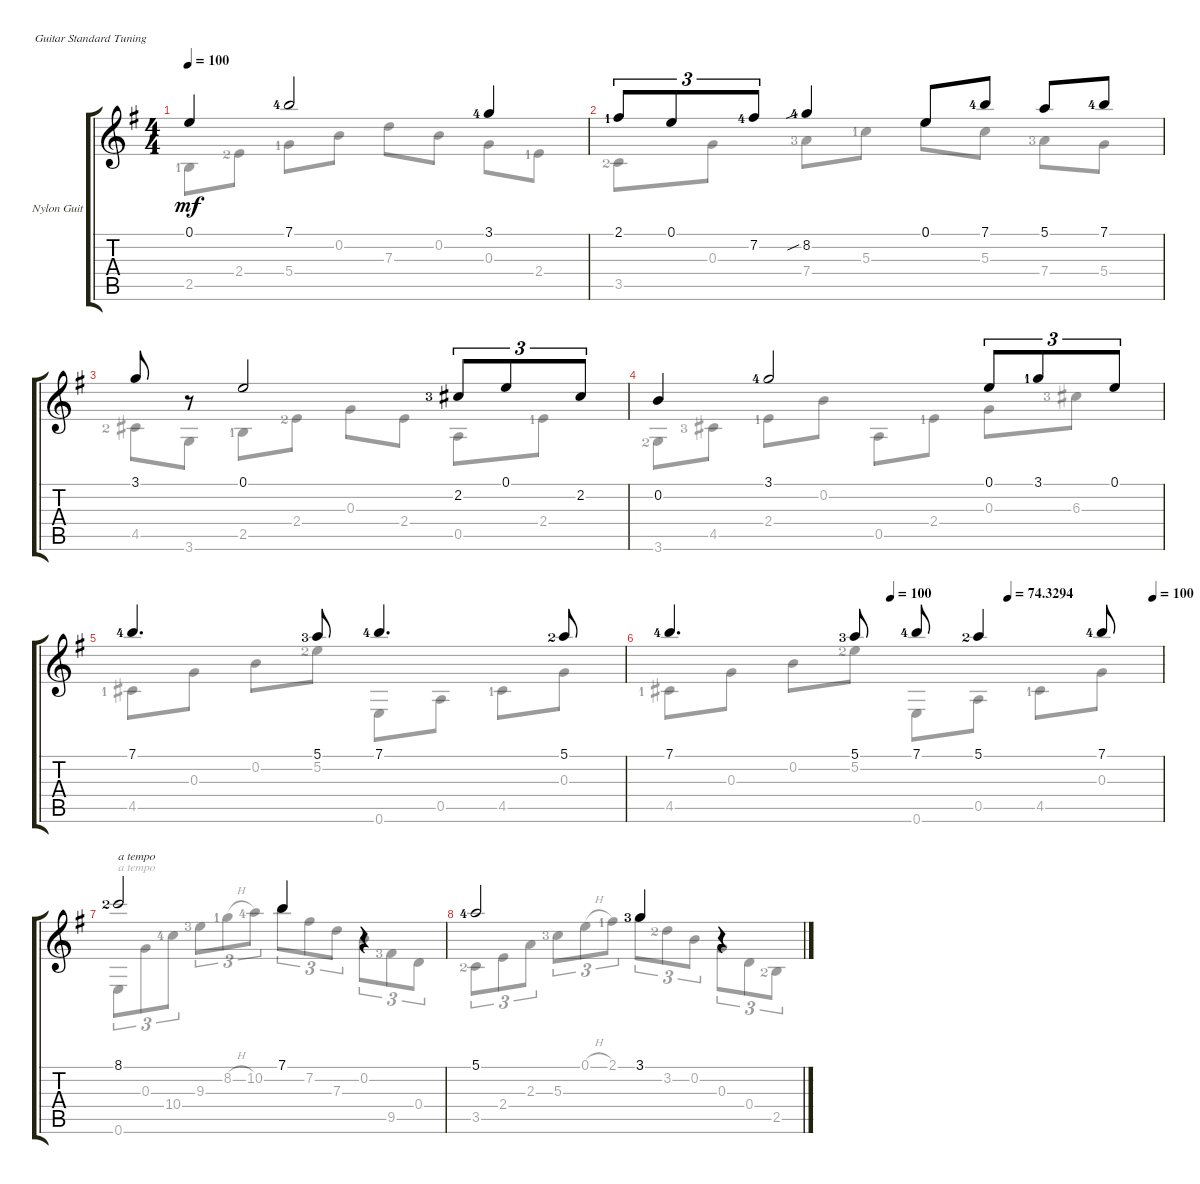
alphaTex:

\defaultSystemsLayout 4
\bracketExtendMode groupsimilarinstruments
\firstSystemTrackNameOrientation horizontal
\otherSystemsTrackNameOrientation horizontal
\track ("Nylon Guitar" "Nylon Guit") {instrument acousticguitarsteel}
\staff {score tabs}
\tuning (E4 B3 G3 D3 A2 E2)
\voice
\ts (4 4)
\tempo 100
\clef g2
\ks g
0.1.4{dy mf} 7.1{lf 5}.2 3.1{lf 5}.4 |
2.1{lf 2}.8{tu (3 2)} 0.1.8{tu (3 2)} 7.2{lf 5}.8{tu (3 2)} 8.2{sib lf 5}.4 0.1.8 7.1{lf 5}.8 5.1.8 7.1{lf 5}.8 |
3.1.8 r.8 0.1.2 2.2{lf 4}.8{tu (3 2)} 0.1.8{tu (3 2)} 2.2.8{tu (3 2)} |
0.2.4 3.1{lf 5}.2 0.1.8{tu (3 2)} 3.1{lf 2}.8{tu (3 2)} 0.1.8{tu (3 2)} |
7.1{lf 5}.4{d} 5.1{lf 4}.8 7.1{lf 5}.4{d} 5.1{lf 3}.8 |
\tempo (100 0.45)
\tempo (74.3294 0.6875)
\tempo (100 0.98125)
7.1{lf 5}.4{d} 5.1{lf 4}.8 7.1{lf 5}.8 5.1{lf 3}.4 7.1{lf 5}.8 |
8.1{lf 3}.2{txt "a tempo"} 7.1.4 r.4 |
5.1{lf 5}.2 3.1{lf 4}.4 r.4
\voice
\clef g2
\ottava regular
\simile none
\ks g
2.5{lf 2}.8{dy mf} 2.4{lf 3}.8 5.4{lf 2}.8 0.2.8 7.3.8 0.2.8 0.3.8 2.4{lf 2}.8 |
3.5{lf 3}.8 0.3.8 7.4{lf 4}.8 5.3{lf 2}.8 0.1.8 5.3.8 7.4{lf 4}.8 5.4.8 |
4.5{lf 3}.8 3.6.8 2.5{lf 2}.8 2.4{lf 3}.8 0.3.8 2.4.8 0.5.8 2.4{lf 2}.8 |
3.6{lf 3}.8 4.5{lf 4}.8 2.4{lf 2}.8 0.2.8 0.5.8 2.4{lf 2}.8 0.3.8 6.3{lf 4}.8 |
4.5{lf 2}.8 0.3.8 0.2.8 5.2{lf 3}.8 0.6.8 0.5.8 4.5{lf 2}.8 0.3.8 |
4.5{lf 2}.8 0.3.8 0.2.8 5.2{lf 3}.8 0.6.8 0.5.8 4.5{lf 2}.8 0.3.8 |
0.6.8{tu (3 2) txt "a tempo"} 0.3.8{tu (3 2)} 10.4{lf 5}.8{tu (3 2)} 9.3{lf 4}.8{tu (3 2)} 8.2{h lf 2}.8{tu (3 2)} 10.2{lf 5}.8{tu (3 2)} 7.1.8{tu (3 2)} 7.2.8{tu (3 2)} 7.3.8{tu (3 2)} 0.2.8{tu (3 2)} 9.5{lf 4}.8{tu (3 2)} 0.4.8{tu (3 2)} |
3.5{lf 3}.8{tu (3 2)} 2.4.8{tu (3 2)} 2.3.8{tu (3 2)} 5.3{lf 4}.8{tu (3 2)} 0.1{h}.8{tu (3 2)} 2.1{lf 2}.8{tu (3 2)} 3.1{lf 4}.8{tu (3 2)} 3.2{lf 3}.8{tu (3 2)} 0.2.8{tu (3 2)} 0.3.8{tu (3 2)} 0.4.8{tu (3 2)} 2.5{lf 3}.8{tu (3 2)}
